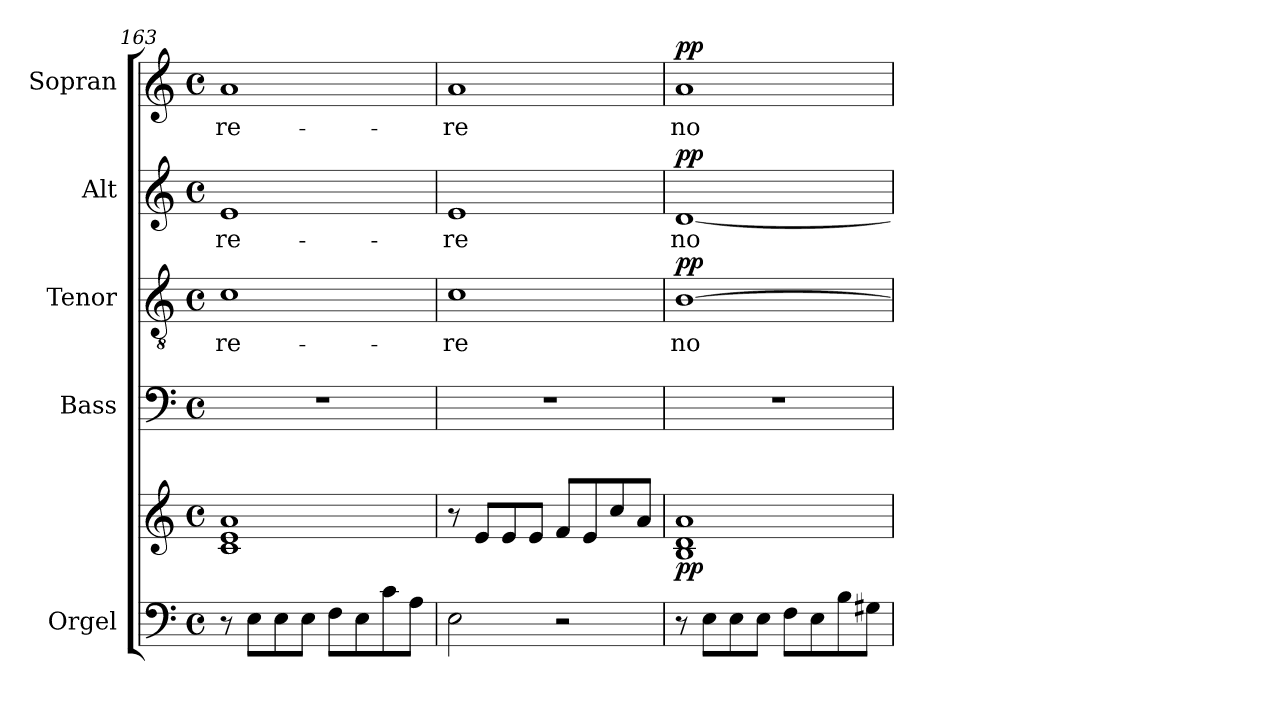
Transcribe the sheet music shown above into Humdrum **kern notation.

**kern	**kern	**dynam	**kern	**kern	**text	**dynam	**kern	**text	**dynam	**kern	**text	**dynam
*part5	*part5	*part5	*part4	*part3	*part3	*part3	*part2	*part2	*part2	*part1	*part1	*part1
*staff6	*staff5	*staff5/6	*staff4	*staff3	*staff3	*staff3	*staff2	*staff2	*staff2	*staff1	*staff1	*staff1
*I"Orgel	*	*	*I"Bass	*I"Tenor	*	*	*I"Alt	*	*	*I"Sopran	*	*
*I'Org.	*	*	*I'B.	*I'T.	*	*	*I'A.	*	*	*I'S.	*	*
*clefF4	*clefG2	*	*clefF4	*clefGv2	*	*	*clefG2	*	*	*clefG2	*	*
*k[]	*k[]	*	*k[]	*k[]	*	*	*k[]	*	*	*k[]	*	*
*C:	*C:	*	*C:	*C:	*	*	*C:	*	*	*C:	*	*
*M4/4	*M4/4	*	*M4/4	*M4/4	*	*	*M4/4	*	*	*M4/4	*	*
*met(c)	*met(c)	*	*met(c)	*met(c)	*	*	*met(c)	*	*	*met(c)	*	*
=163	=163	=163	=163	=163	=163	=163	=163	=163	=163	=163	=163	=163
!	!	!	!	!	!LO:LY:b	!	!	!LO:LY:b	!	!	!LO:LY:b	!
8r	1c 1e 1a	.	1r	1c	-re-	.	1e	-re-	.	1a	-re-	.
8E\L	.	.	.	.	.	.	.	.	.	.	.	.
8E\	.	.	.	.	.	.	.	.	.	.	.	.
8E\J	.	.	.	.	.	.	.	.	.	.	.	.
8F\L	.	.	.	.	.	.	.	.	.	.	.	.
8E\	.	.	.	.	.	.	.	.	.	.	.	.
8c\	.	.	.	.	.	.	.	.	.	.	.	.
8A\J	.	.	.	.	.	.	.	.	.	.	.	.
=164	=164	=164	=164	=164	=164	=164	=164	=164	=164	=164	=164	=164
!	!	!	!	!	!LO:LY:b	!	!	!LO:LY:b	!	!	!LO:LY:b	!
2E\	8r	.	1r	1c	-re	.	1e	-re	.	1a	-re	.
.	8e/L	.	.	.	.	.	.	.	.	.	.	.
.	8e/	.	.	.	.	.	.	.	.	.	.	.
.	8e/J	.	.	.	.	.	.	.	.	.	.	.
2r	8f/L	.	.	.	.	.	.	.	.	.	.	.
.	8e/	.	.	.	.	.	.	.	.	.	.	.
.	8cc/	.	.	.	.	.	.	.	.	.	.	.
.	8a/J	.	.	.	.	.	.	.	.	.	.	.
=165	=165	=165	=165	=165	=165	=165	=165	=165	=165	=165	=165	=165
!	!	!LO:DY:b	!	!	!LO:LY:b	!LO:DY:a	!	!LO:LY:b	!LO:DY:a	!	!LO:LY:b	!LO:DY:a
8r	1B 1d 1a	pp	1r	[1B	no-	pp	[1d	no-	pp	1a	no-	pp
8E\L	.	.	.	.	.	.	.	.	.	.	.	.
8E\	.	.	.	.	.	.	.	.	.	.	.	.
8E\J	.	.	.	.	.	.	.	.	.	.	.	.
8F\L	.	.	.	.	.	.	.	.	.	.	.	.
8E\	.	.	.	.	.	.	.	.	.	.	.	.
8B\	.	.	.	.	.	.	.	.	.	.	.	.
8G#X\J	.	.	.	.	.	.	.	.	.	.	.	.
=	=	=	=	=	=	=	=	=	=	=	=	=
*-	*-	*-	*-	*-	*-	*-	*-	*-	*-	*-	*-	*-
